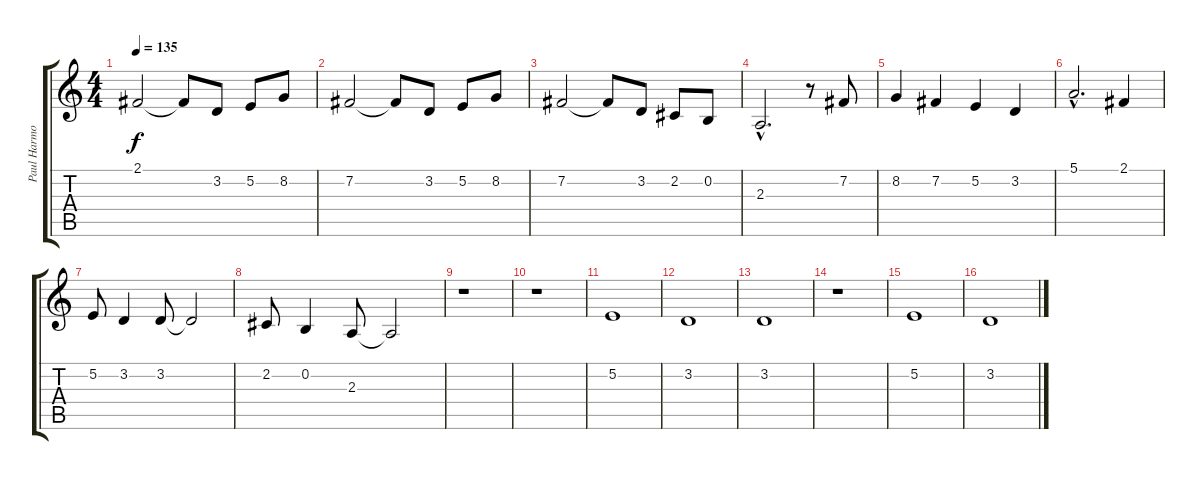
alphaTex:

\track ("Paul Harmony" "Paul Harmo") {instrument clarinet}
\staff {score tabs}
\tuning (E4 B3 G3 D3 A2 E2) {hide}
\ts (4 4)
\tempo 135
\clef g2
\ks c
2.1.2{dy f} 2.1{t}.8 3.2.8 5.2.8 8.2.8 |
7.2.2 7.2{t}.8 3.2.8 5.2.8 8.2.8 |
7.2.2 7.2{t}.8 3.2.8 2.2.8 0.2.8 |
2.3{hac}.2{d} r.8 7.2.8 |
8.2.4 7.2.4 5.2.4 3.2.4 |
5.1{hac}.2{d} 2.1.4 |
5.2.8 3.2.4 3.2.8 3.2{t}.2 |
2.2.8 0.2.4 2.3.8 2.3{t}.2 |
r.1 |
r.1 |
5.2.1 |
3.2.1 |
3.2.1 |
r.1 |
5.2.1 |
3.2.1
